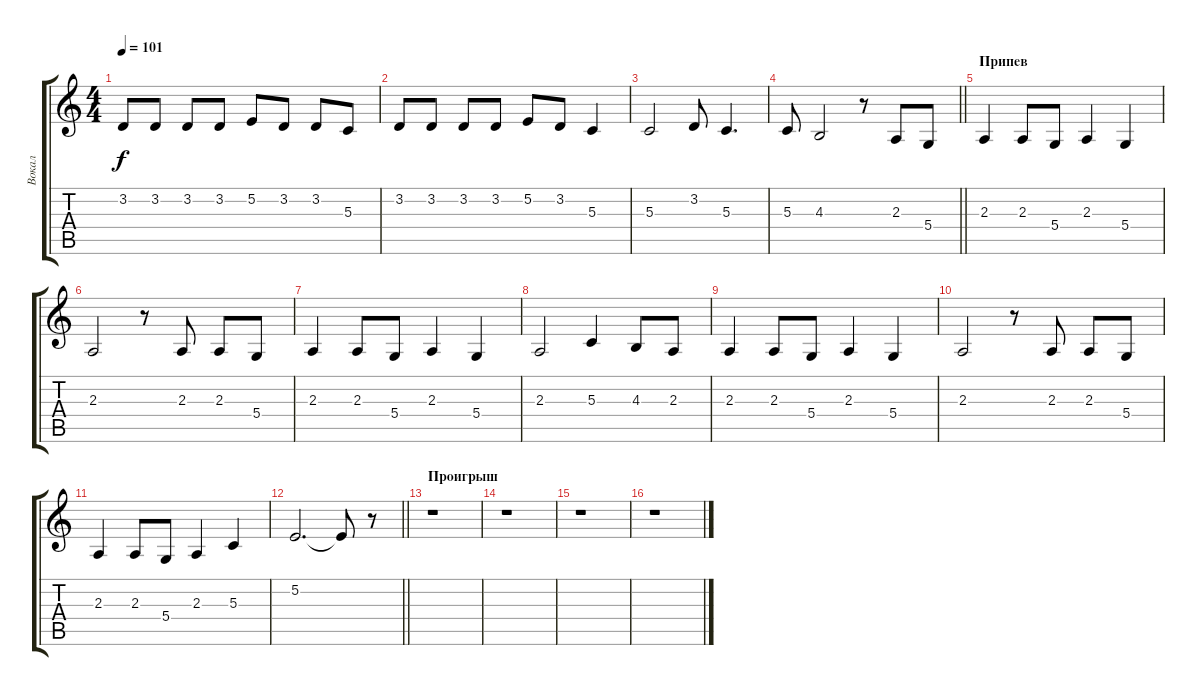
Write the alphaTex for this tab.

\track ("Вокал" "Вокал") {instrument tenorsax}
\staff {score tabs}
\tuning (E4 B3 G3 D3 A2 E2) {hide}
\ts (4 4)
\tempo 101
\clef g2
\ks c
3.2.8{dy f} 3.2.8 3.2.8 3.2.8 5.2.8 3.2.8 3.2.8 5.3.8 |
3.2.8 3.2.8 3.2.8 3.2.8 5.2.8 3.2.8 5.3.4 |
5.3.2 3.2.8 5.3.4{d} |
\barLineRight lightlight
5.3.8 4.3.2 r.8 2.3.8 5.4.8 |
\section ("" "Припев")
2.3.4 2.3.8 5.4.8 2.3.4 5.4.4 |
2.3.2 r.8 2.3.8 2.3.8 5.4.8 |
2.3.4 2.3.8 5.4.8 2.3.4 5.4.4 |
2.3.2 5.3.4 4.3.8 2.3.8 |
2.3.4 2.3.8 5.4.8 2.3.4 5.4.4 |
2.3.2 r.8 2.3.8 2.3.8 5.4.8 |
2.3.4 2.3.8 5.4.8 2.3.4 5.3.4 |
\barLineRight lightlight
5.2.2{d} 5.2{t}.8 r.8 |
\section ("" "Проигрыш")
r.1 |
r.1 |
r.1 |
r.1
